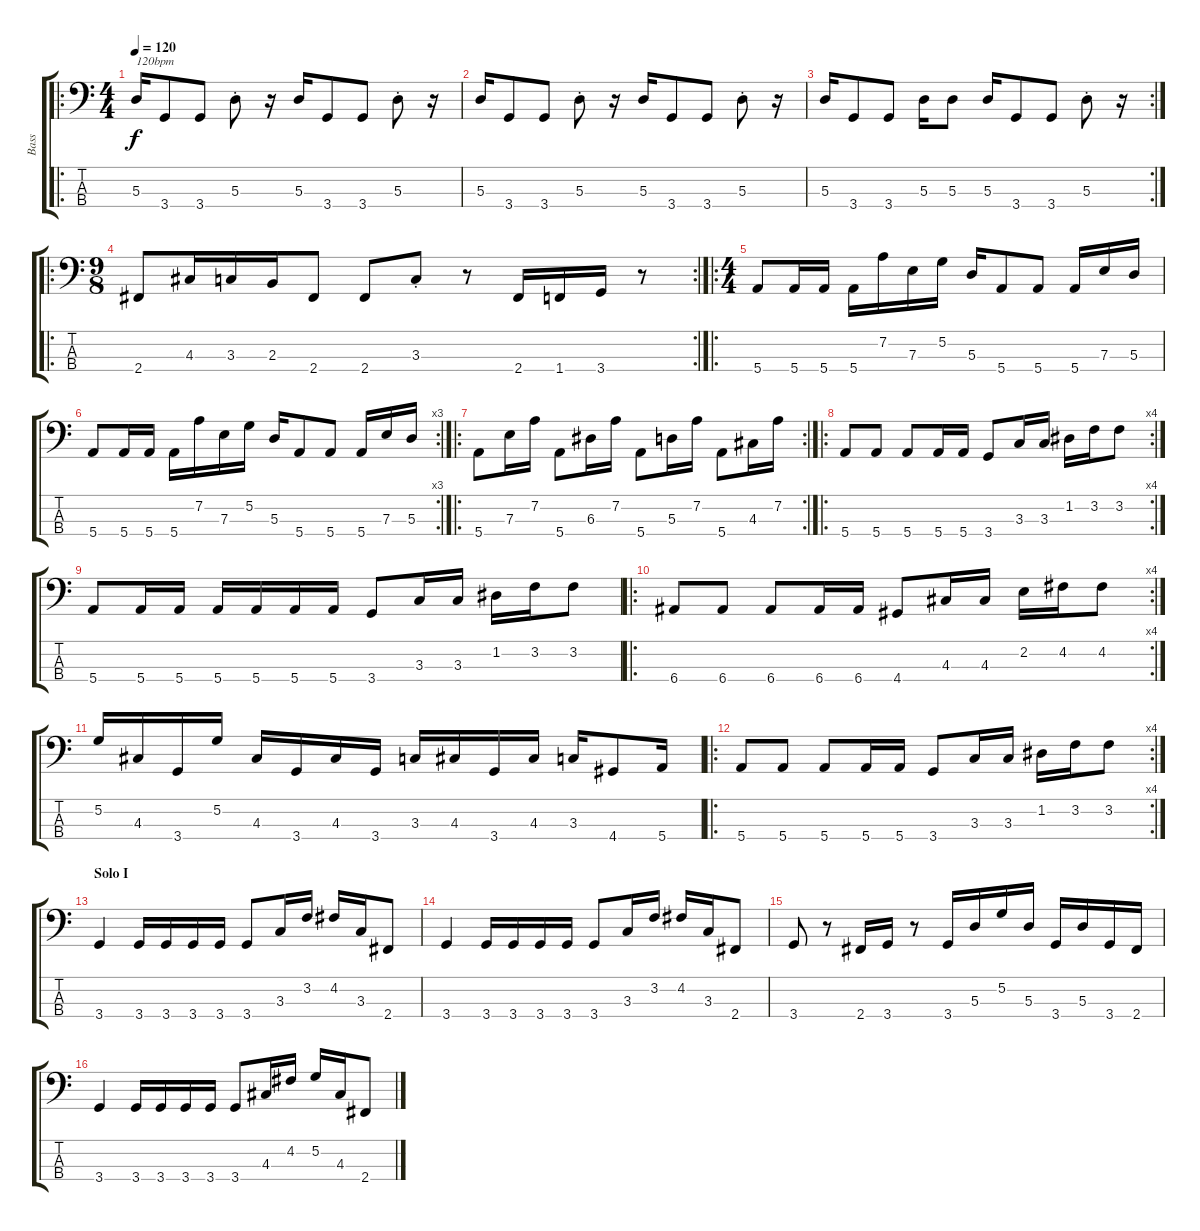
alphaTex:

\track ("Bass" "Bass") {instrument slapbass2}
\staff {score tabs}
\tuning (G2 D2 A1 E1) {hide}
\ro
\ts (4 4)
\tempo 120
\clef f4
\ks c
5.3.16{txt "120bpm" dy f instrument slapbass2} 3.4.8 3.4.8 5.3{st}.8 r.16 5.3.16 3.4.8 3.4.8 5.3{st}.8 r.16 |
5.3.16 3.4.8 3.4.8 5.3{st}.8 r.16 5.3.16 3.4.8 3.4.8 5.3{st}.8 r.16 |
\rc 2
5.3.16 3.4.8 3.4.8 5.3.16 5.3.8 5.3.16 3.4.8 3.4.8 5.3{st}.8 r.16 |
\ro
\rc 2
\ts (9 8)
2.4.8 4.3.16 3.3.16 2.3.16 2.4.8 2.4.8 3.3{st}.8 r.8 2.4.16 1.4.16 3.4.16 r.8 |
\ro
\ts (4 4)
5.4.8 5.4.16 5.4.16 5.4.16 7.2.16 7.3.16 5.2.16 5.3.16 5.4.8 5.4.8 5.4.16 7.3.16 5.3.16 |
\rc 3
5.4.8 5.4.16 5.4.16 5.4.16 7.2.16 7.3.16 5.2.16 5.3.16 5.4.8 5.4.8 5.4.16 7.3.16 5.3.16 |
\ro
\rc 2
5.4.8 7.3.16 7.2.16 5.4.8 6.3.16 7.2.16 5.4.8 5.3.16 7.2.16 5.4.8 4.3.16 7.2.16 |
\ro
\rc 4
5.4.8 5.4.8 5.4.8 5.4.16 5.4.16 3.4.8 3.3.16 3.3.16 1.2.16 3.2.16 3.2.8 |
5.4.8 5.4.16 5.4.16 5.4.16 5.4.16 5.4.16 5.4.16 3.4.8 3.3.16 3.3.16 1.2.16 3.2.16 3.2.8 |
\ro
\rc 4
6.4.8 6.4.8 6.4.8 6.4.16 6.4.16 4.4.8 4.3.16 4.3.16 2.2.16 4.2.16 4.2.8 |
5.2.16 4.3.16 3.4.16 5.2.16 4.3.16 3.4.16 4.3.16 3.4.16 3.3.16 4.3.16 3.4.16 4.3.16 3.3.16 4.4.8 5.4.16 |
\ro
\rc 4
5.4.8 5.4.8 5.4.8 5.4.16 5.4.16 3.4.8 3.3.16 3.3.16 1.2.16 3.2.16 3.2.8 |
\section ("" "Solo I")
3.4.4 3.4.16 3.4.16 3.4.16 3.4.16 3.4.8 3.3.16 3.2.16 4.2.16 3.3.16 2.4.8 |
3.4.4 3.4.16 3.4.16 3.4.16 3.4.16 3.4.8 3.3.16 3.2.16 4.2.16 3.3.16 2.4.8 |
3.4.8 r.8 2.4.16 3.4.16 r.8 3.4.16 5.3.16 5.2.16 5.3.16 3.4.16 5.3.16 3.4.16 2.4.16 |
3.4.4 3.4.16 3.4.16 3.4.16 3.4.16 3.4.8 4.3.16 4.2.16 5.2.16 4.3.16 2.4.8
